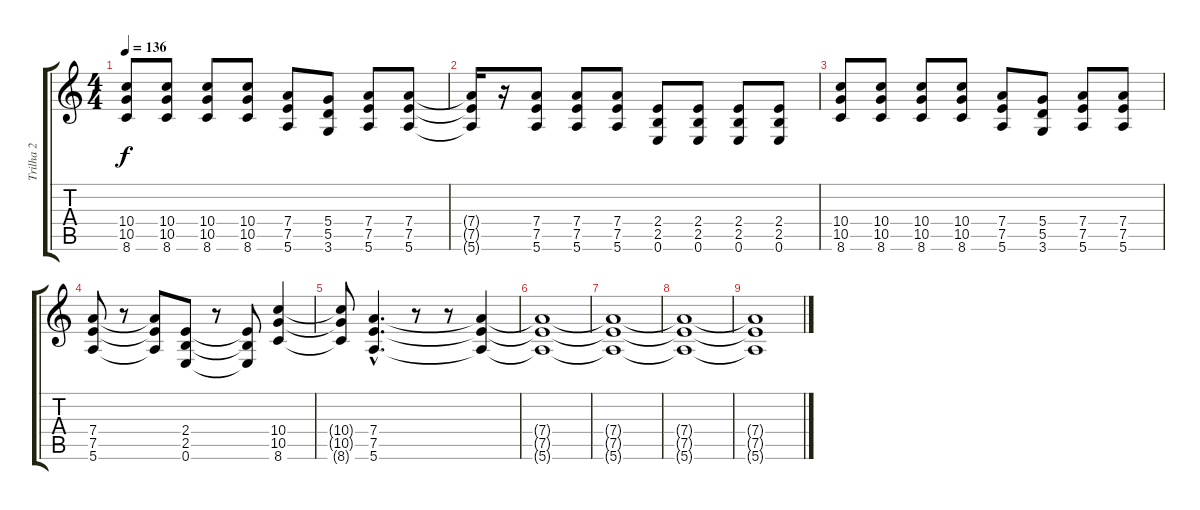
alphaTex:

\track ("Trilha 2" "Trilha 2") {instrument distortionguitar}
\staff {score tabs}
\tuning (E4 B3 G3 D3 A2 E2) {hide}
\ts (4 4)
\tempo 136
\clef g2
\ks c
(10.4 10.5 8.6).8{dy f} (10.4 10.5 8.6).8 (10.4 10.5 8.6).8 (10.4 10.5 8.6).8 (7.4 7.5 5.6).8 (5.4 5.5 3.6).8 (7.4 7.5 5.6).8 (7.4 7.5 5.6).8 |
(7.4{t} 7.5{t} 5.6{t}).16 r.16 (7.4 7.5 5.6).8 (7.4 7.5 5.6).8 (7.4 7.5 5.6).8 (2.4 2.5 0.6).8 (2.4 2.5 0.6).8 (2.4 2.5 0.6).8 (2.4 2.5 0.6).8 |
(10.4 10.5 8.6).8 (10.4 10.5 8.6).8 (10.4 10.5 8.6).8 (10.4 10.5 8.6).8 (7.4 7.5 5.6).8 (5.4 5.5 3.6).8 (7.4 7.5 5.6).8 (7.4 7.5 5.6).8 |
(7.4 7.5 5.6).8 r.8 (7.4{t} 7.5{t} 5.6{t}).8 (2.4 2.5 0.6).8 r.8 (2.4{t} 2.5{t} 0.6{t}).8 (10.4 10.5 8.6).4 |
(10.4{t} 10.5{t} 8.6{t}).8 (7.4{hac} 7.5{hac} 5.6{hac}).4{d} r.8 r.8 (7.4{t} 7.5{t} 5.6{t}).4 |
(7.4{t} 7.5{t} 5.6{t}).1 |
(7.4{t} 7.5{t} 5.6{t}).1{volume 6} |
(7.4{t} 7.5{t} 5.6{t}).1 |
(7.4{t} 7.5{t} 5.6{t}).1{volume 0}
